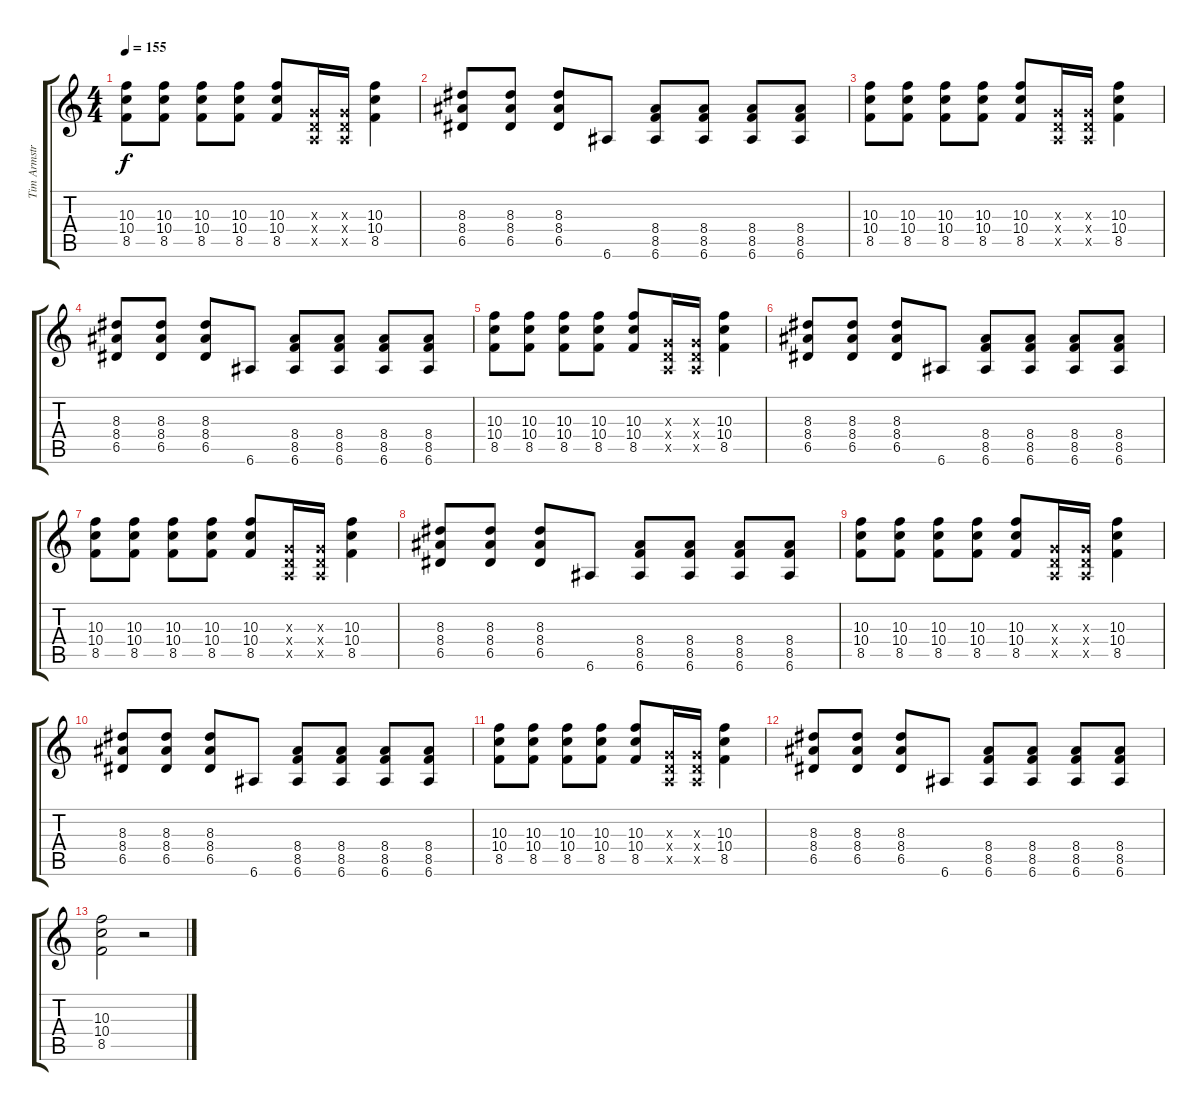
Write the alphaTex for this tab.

\track ("Tim Armstrong" "Tim Armstr") {instrument distortionguitar}
\staff {score tabs}
\tuning (E4 B3 G3 D3 A2 E2) {hide}
\ts (4 4)
\tempo 155
\clef g2
\ks c
(10.3 10.4 8.5).8{dy f} (10.3 10.4 8.5).8 (10.3 10.4 8.5).8 (10.3 10.4 8.5).8 (10.3 10.4 8.5).8 (0.3{x} 0.4{x} 0.5{x}).16 (0.3{x} 0.4{x} 0.5{x}).16 (10.3 10.4 8.5).4 |
(8.3 8.4 6.5).8 (8.3 8.4 6.5).8 (8.3 8.4 6.5).8 6.6.8 (8.4 8.5 6.6).8 (8.4 8.5 6.6).8 (8.4 8.5 6.6).8 (8.4 8.5 6.6).8 |
(10.3 10.4 8.5).8 (10.3 10.4 8.5).8 (10.3 10.4 8.5).8 (10.3 10.4 8.5).8 (10.3 10.4 8.5).8 (0.3{x} 0.4{x} 0.5{x}).16 (0.3{x} 0.4{x} 0.5{x}).16 (10.3 10.4 8.5).4 |
(8.3 8.4 6.5).8 (8.3 8.4 6.5).8 (8.3 8.4 6.5).8 6.6.8 (8.4 8.5 6.6).8 (8.4 8.5 6.6).8 (8.4 8.5 6.6).8 (8.4 8.5 6.6).8 |
(10.3 10.4 8.5).8 (10.3 10.4 8.5).8 (10.3 10.4 8.5).8 (10.3 10.4 8.5).8 (10.3 10.4 8.5).8 (0.3{x} 0.4{x} 0.5{x}).16 (0.3{x} 0.4{x} 0.5{x}).16 (10.3 10.4 8.5).4 |
(8.3 8.4 6.5).8 (8.3 8.4 6.5).8 (8.3 8.4 6.5).8 6.6.8 (8.4 8.5 6.6).8 (8.4 8.5 6.6).8 (8.4 8.5 6.6).8 (8.4 8.5 6.6).8 |
(10.3 10.4 8.5).8 (10.3 10.4 8.5).8 (10.3 10.4 8.5).8 (10.3 10.4 8.5).8 (10.3 10.4 8.5).8 (0.3{x} 0.4{x} 0.5{x}).16 (0.3{x} 0.4{x} 0.5{x}).16 (10.3 10.4 8.5).4 |
(8.3 8.4 6.5).8 (8.3 8.4 6.5).8 (8.3 8.4 6.5).8 6.6.8 (8.4 8.5 6.6).8 (8.4 8.5 6.6).8 (8.4 8.5 6.6).8 (8.4 8.5 6.6).8 |
(10.3 10.4 8.5).8 (10.3 10.4 8.5).8 (10.3 10.4 8.5).8 (10.3 10.4 8.5).8 (10.3 10.4 8.5).8 (0.3{x} 0.4{x} 0.5{x}).16 (0.3{x} 0.4{x} 0.5{x}).16 (10.3 10.4 8.5).4 |
(8.3 8.4 6.5).8 (8.3 8.4 6.5).8 (8.3 8.4 6.5).8 6.6.8 (8.4 8.5 6.6).8 (8.4 8.5 6.6).8 (8.4 8.5 6.6).8 (8.4 8.5 6.6).8 |
(10.3 10.4 8.5).8 (10.3 10.4 8.5).8 (10.3 10.4 8.5).8 (10.3 10.4 8.5).8 (10.3 10.4 8.5).8 (0.3{x} 0.4{x} 0.5{x}).16 (0.3{x} 0.4{x} 0.5{x}).16 (10.3 10.4 8.5).4 |
(8.3 8.4 6.5).8 (8.3 8.4 6.5).8 (8.3 8.4 6.5).8 6.6.8 (8.4 8.5 6.6).8 (8.4 8.5 6.6).8 (8.4 8.5 6.6).8 (8.4 8.5 6.6).8 |
(10.3 10.4 8.5).2 r.2
